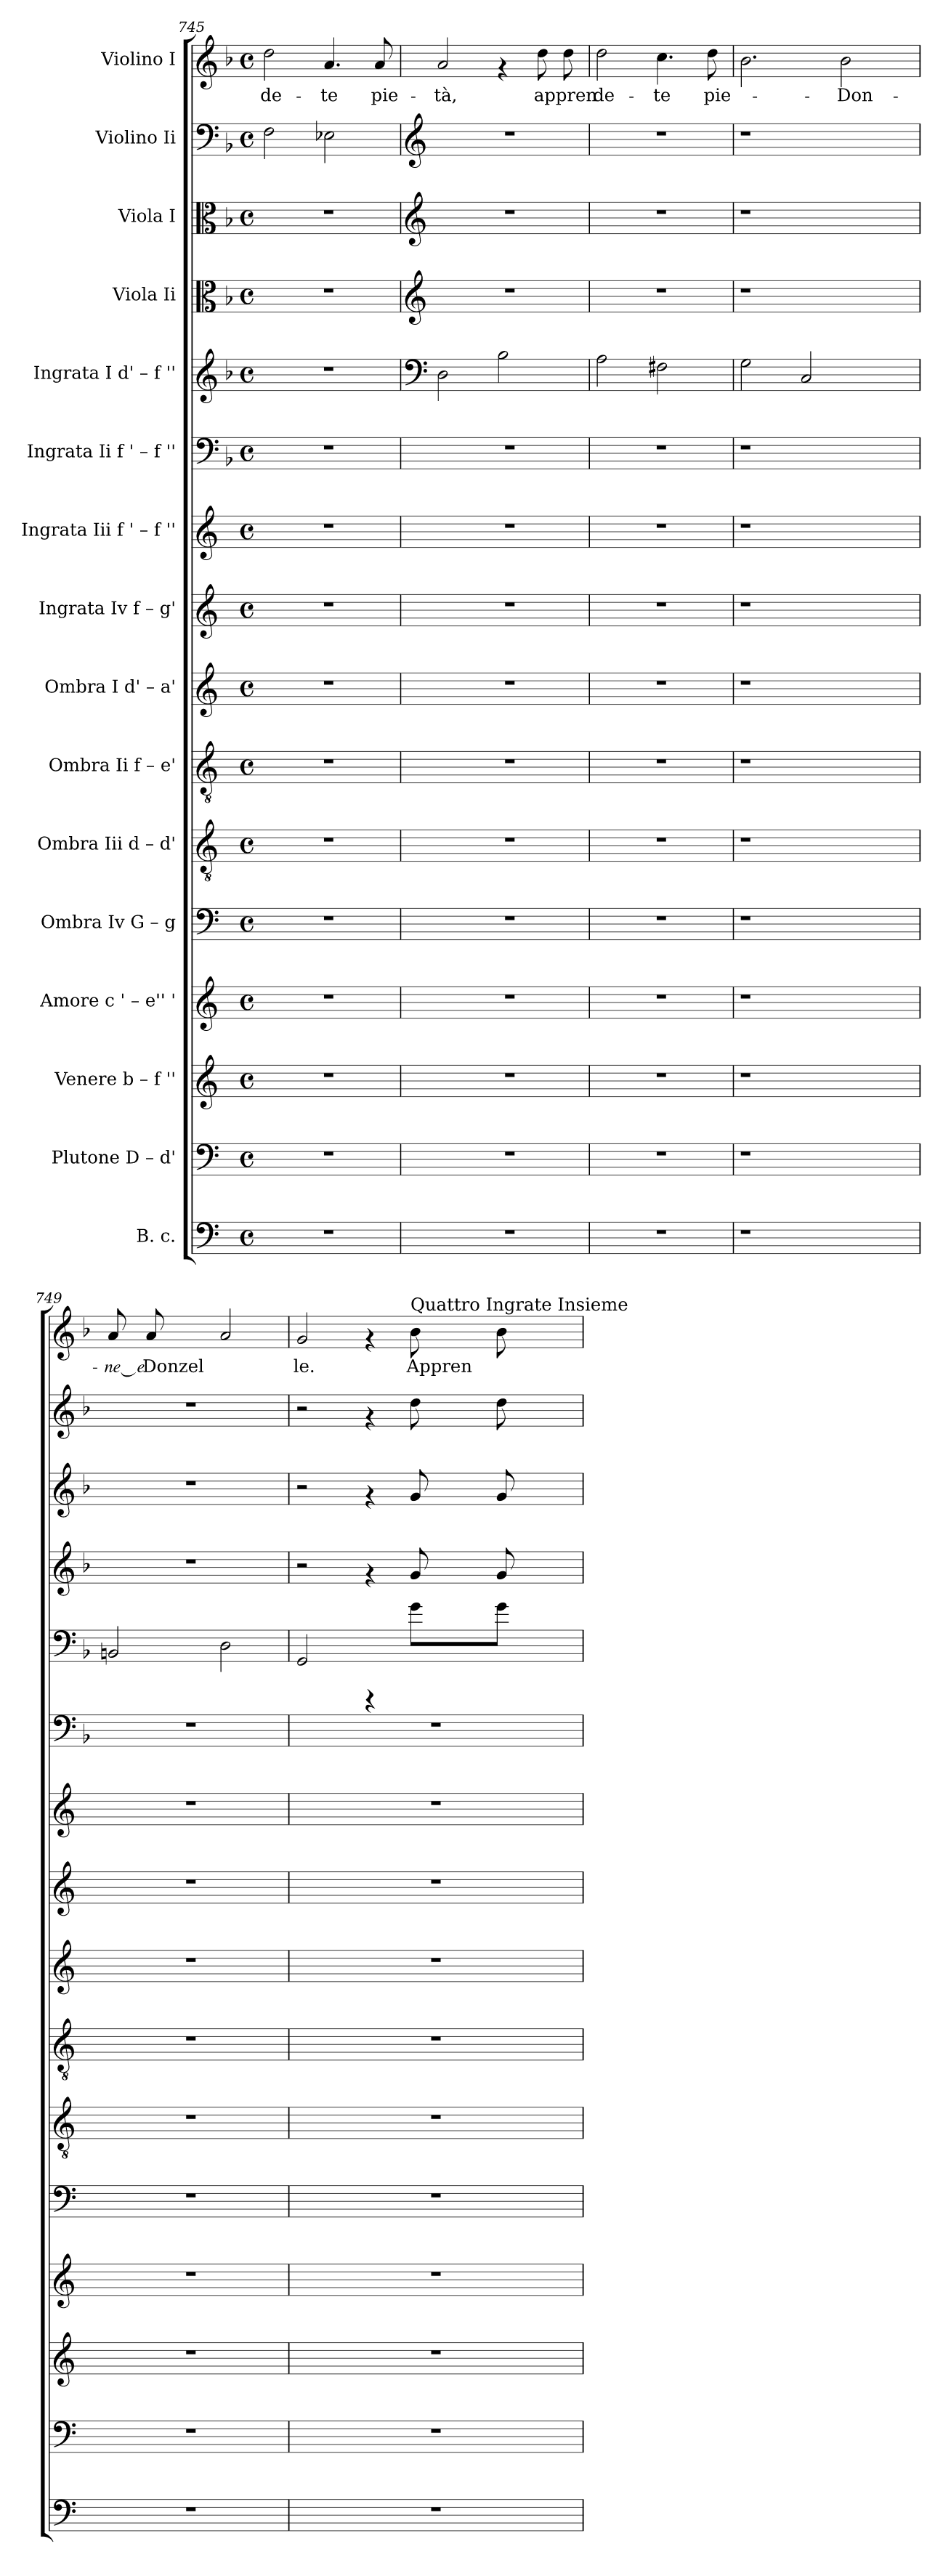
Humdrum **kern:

**kern	**kern	**kern	**kern	**kern	**kern	**kern	**kern	**kern	**kern	**kern	**kern	**kern	**kern	**kern	**kern	**text
*part16	*part15	*part14	*part13	*part12	*part11	*part10	*part9	*part8	*part7	*part6	*part5	*part4	*part3	*part2	*part1	*part1
*staff16	*staff15	*staff14	*staff13	*staff12	*staff11	*staff10	*staff9	*staff8	*staff7	*staff6	*staff5	*staff4	*staff3	*staff2	*staff1	*staff1
*I"B. c.	*I"Plutone  D – d'	*I"Venere  b – f ''	*I"Amore  c ' – e''  '	*I"Ombra Iv  G – g	*I"Ombra Iii  d – d'	*I"Ombra Ii  f – e'	*I"Ombra I  d' – a'	*I"Ingrata Iv  f – g'	*I"Ingrata Iii  f ' – f ''	*I"Ingrata Ii  f ' – f ''	*I"Ingrata I  d' – f ''	*I"Viola Ii	*I"Viola I	*I"Violino Ii	*I"Violino I	*
*clefF4	*clefF4	*clefG2	*clefG2	*clefF4	*clefGv2	*clefGv2	*clefG2	*clefG2	*clefG2	*clefF4	*clefG2	*clefC3	*clefC3	*clefF4	*clefG2	*
*k[]	*k[]	*k[]	*k[]	*k[]	*k[]	*k[]	*k[]	*k[]	*k[]	*k[b-]	*k[b-]	*k[b-]	*k[b-]	*k[b-]	*k[b-]	*
*C:	*C:	*C:	*C:	*C:	*C:	*C:	*C:	*C:	*C:	*F:	*F:	*F:	*F:	*F:	*F:	*
*M4/4	*M4/4	*M4/4	*M4/4	*M4/4	*M4/4	*M4/4	*M4/4	*M4/4	*M4/4	*M4/4	*M4/4	*M4/4	*M4/4	*M4/4	*M4/4	*
*met(c)	*met(c)	*met(c)	*met(c)	*met(c)	*met(c)	*met(c)	*met(c)	*met(c)	*met(c)	*met(c)	*met(c)	*met(c)	*met(c)	*met(c)	*met(c)	*
=745	=745	=745	=745	=745	=745	=745	=745	=745	=745	=745	=745	=745	=745	=745	=745	=745
!	!	!	!	!	!	!	!	!	!	!	!	!	!	!	!	!LO:LY:b:cj
1r	1r	1r	1r	1r	1r	1r	1r	1r	1r	1r	1r	1r	1r	2F\	2dd\	-de-
!	!	!	!	!	!	!	!	!	!	!	!	!	!	!	!	!LO:LY:b:cj
.	.	.	.	.	.	.	.	.	.	.	.	.	.	2E-X\	4.a/	-te
!	!	!	!	!	!	!	!	!	!	!	!	!	!	!	!	!LO:LY:b:cj
.	.	.	.	.	.	.	.	.	.	.	.	.	.	.	8a/	pie-
!!LO:LB:g=z
=746	=746	=746	=746	=746	=746	=746	=746	=746	=746	=746	=746	=746	=746	=746	=746	=746
*	*	*	*	*	*	*	*	*	*	*	*clefF4	*clefG2	*clefG2	*clefG2	*	*
!	!	!	!	!	!	!	!	!	!	!	!	!	!	!	!	!LO:LY:b:cj
1r	1r	1r	1r	1r	1r	1r	1r	1r	1r	1r	2D\	1r	1r	1r	2a/	-tà,
.	.	.	.	.	.	.	.	.	.	.	2B-\	.	.	.	4rf	.
!	!	!	!	!	!	!	!	!	!	!	!	!	!	!	!	!LO:LY:b:cj
.	.	.	.	.	.	.	.	.	.	.	.	.	.	.	8dd\	appren-
!	!	!	!	!	!	!	!	!	!	!	!	!	!	!	!	!LO:LY:b:cj
.	.	.	.	.	.	.	.	.	.	.	.	.	.	.	8dd\	--
=747	=747	=747	=747	=747	=747	=747	=747	=747	=747	=747	=747	=747	=747	=747	=747	=747
!	!	!	!	!	!	!	!	!	!	!	!	!	!	!	!	!LO:LY:b:cj
1r	1r	1r	1r	1r	1r	1r	1r	1r	1r	1r	2A\	1r	1r	1r	2dd\	-de-
!	!	!	!	!	!	!	!	!	!	!	!	!	!	!	!	!LO:LY:b:cj
.	.	.	.	.	.	.	.	.	.	.	2F#X\	.	.	.	4.cc\	-te
!	!	!	!	!	!	!	!	!	!	!	!	!	!	!	!	!LO:LY:b:cj
.	.	.	.	.	.	.	.	.	.	.	.	.	.	.	8dd\	pie-
=748	=748	=748	=748	=748	=748	=748	=748	=748	=748	=748	=748	=748	=748	=748	=748	=748
1r	1r	1r	1r	1r	1r	1r	1r	1r	1r	1r	2G\	1r	1r	1r	2.b-\	.
.	.	.	.	.	.	.	.	.	.	.	2C/	.	.	.	.	.
!	!	!	!	!	!	!	!	!	!	!	!	!	!	!	!	!LO:LY:b:cj
.	.	.	.	.	.	.	.	.	.	.	.	.	.	.	2b-\	-Don-
4ryy	4ryy	4ryy	4ryy	4ryy	4ryy	4ryy	4ryy	4ryy	4ryy	4ryy	4ryy	4ryy	4ryy	4ryy	.	.
=749	=749	=749	=749	=749	=749	=749	=749	=749	=749	=749	=749	=749	=749	=749	=749	=749
!	!	!	!	!	!	!	!	!	!	!	!	!	!	!	!	!LO:LY:b:cj
1r	1r	1r	1r	1r	1r	1r	1r	1r	1r	1r	2BBn/	1r	1r	1r	8a/	-ne‿e
!	!	!	!	!	!	!	!	!	!	!	!	!	!	!	!	!LO:LY:b:cj
.	.	.	.	.	.	.	.	.	.	.	.	.	.	.	8a/	Donzel-
.	.	.	.	.	.	.	.	.	.	.	.	.	.	.	4ryy	.
!	!	!	!	!	!	!	!	!	!	!	!	!	!	!	!	!LO:LY:b:cj
.	.	.	.	.	.	.	.	.	.	.	2D\	.	.	.	2a/	--
=750	=750	=750	=750	=750	=750	=750	=750	=750	=750	=750	=750	=750	=750	=750	=750	=750
!	!	!	!	!	!	!	!	!	!	!	!	!	!	!	!	!LO:LY:b:cj
1r	1r	1r	1r	1r	1r	1r	1r	1r	1r	1r	2GG/	2r	2r	2r	2g/	-le.
.	.	.	.	.	.	.	.	.	.	.	4rCCC	4rf	4rf	4rf	4rf	.
!	!	!	!	!	!	!	!	!	!	!	!	!	!	!	!LO:TX:a:t=Quattro Ingrate Insieme	!
!	!	!	!	!	!	!	!	!	!	!	!	!	!	!	!	!LO:LY:b:cj
.	.	.	.	.	.	.	.	.	.	.	8g\L	8g/	8g/	8dd\	8b-\	Appren-
!	!	!	!	!	!	!	!	!	!	!	!	!	!	!	!	!LO:LY:b:cj
.	.	.	.	.	.	.	.	.	.	.	8g\J	8g/	8g/	8dd\	8b-\	--
=	=	=	=	=	=	=	=	=	=	=	=	=	=	=	=	=
*-	*-	*-	*-	*-	*-	*-	*-	*-	*-	*-	*-	*-	*-	*-	*-	*-
